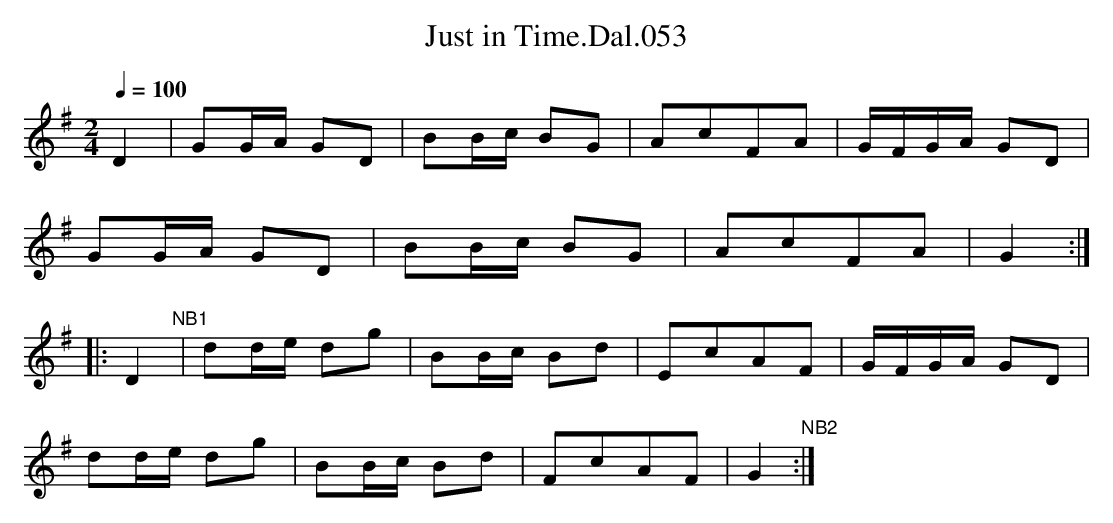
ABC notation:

X:1
T:Just in Time.Dal.053
M:2/4
Q:1/4=100
L:1/8
K:G
D2 | GG/A/ GD | BB/c/ BG | AcFA | G/F/G/A/ GD |
GG/A/ GD | BB/c/ BG | AcFA | G2 :|
|: D2 "NB1"|\
dd/e/ dg | BB/c/ Bd | EcAF | G/F/G/A/ GD |
dd/e/ dg | BB/c/ Bd | FcAF | G2"NB2" :|
